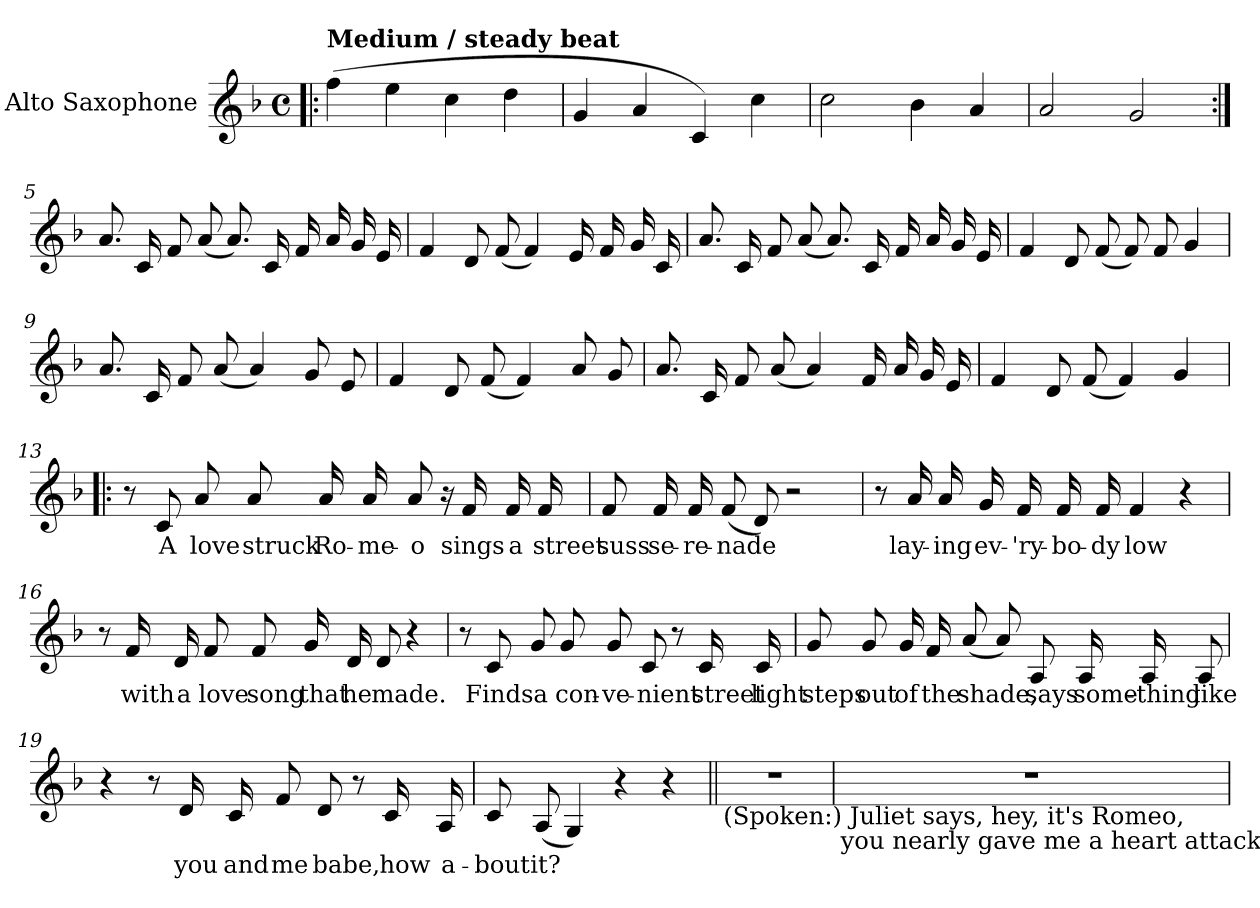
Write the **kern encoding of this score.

**kern	**text
*part1	*part1
*staff1	*staff1
*I"Alto Saxophone	*
*I'Alto Sax.	*
*clefG2	*
*k[b-]	*
*F:	*
*M4/4	*
*met(c)	*
=1!|:	=1!|:
!LO:TX:a:B:t=Medium / steady beat	!
(4ff	.
4ee	.
4cc	.
4dd	.
=2	=2
4g	.
4a	.
4c)	.
4cc	.
=3	=3
2cc	.
4b-	.
4a	.
=4	=4
2a	.
2g	.
!!LO:LB:g=z
=5:|!	=5:|!
8.aL	.
16c	.
8fL	.
(8a	.
8.aL)	.
16c	.
16fLL	.
16a	.
16g	.
16e	.
=6	=6
4f	.
8dL	.
(8f	.
4f)	.
16eLL	.
16f	.
16g	.
16c	.
!!LO:LB:g=z
=7	=7
8.aL	.
16c	.
8fL	.
(8a	.
8.aL)	.
16c	.
16fLL	.
16a	.
16g	.
16e	.
=8	=8
4f	.
8dL	.
(8f	.
8fL)	.
8f	.
4g	.
!!LO:LB:g=z
=9	=9
8.aL	.
16c	.
8fL	.
(8a	.
4a)	.
8gL	.
8e	.
=10	=10
4f	.
8dL	.
(8f	.
4f)	.
8aL	.
8g	.
!!LO:LB:g=z
=11	=11
8.aL	.
16c	.
8fL	.
(8a	.
4a)	.
16fLL	.
16a	.
16g	.
16e	.
=12	=12
4f	.
8dL	.
(8f	.
4f)	.
4g	.
!!LO:LB:g=z
=13!|:	=13!|:
8r	.
8c	-A
8aL	-love
8a	-struck
16aLL	-Ro-
16a	-me-
8a	-o
16r	.
16f	-sings
16f	-a
16f	-street
=14	=14
8fL	-suss
16f	-se-
16f	-re-
(8fL	-nade
8d)	.
2r	.
!!LO:LB:g=z
=15	=15
8r	.
16a	-lay-
16a	-ing
16gLL	-ev-
16f	-'ry-
16f	-bo-
16f	-dy
4f	-low
4r	.
=16	=16
8r	.
16f	-with
16d	-a
8fL	-love
8f	-song
16gLL	-that
16d	-he
8d	-made.
4r	.
!!LO:LB:g=z
=17	=17
8r	.
8c	-Finds
8gL	-a
8g	-con-
8gL	-ve-
8c	-nient
8r	.
16c	-street
16c	-light
=18	=18
8gL	-steps
8g	-out
16gLL	-of
16f	-the
(8a	-shade,
8aL)	.
8A	-says
16ALL	-some-
16A	-thing
8A	-like
!!LO:LB:g=z
=19	=19
4r	.
8r	.
16d	-you
16c	-and
8fL	-me
8d	-babe,
8r	.
16c	-how
16A	-a-
=20	=20
8cL	-bout
(8A	-it?
4G)	.
4r	.
4r	.
!!LO:LB:g=z
=21||	=21||
!LO:TX:b:t=(Spoken&colon;) Juliet says, hey, it's Romeo,	!
1r	.
=22	=22
!LO:TX:b:t=you nearly gave me a heart attack.	!
1r	.
=	=
*-	*-
